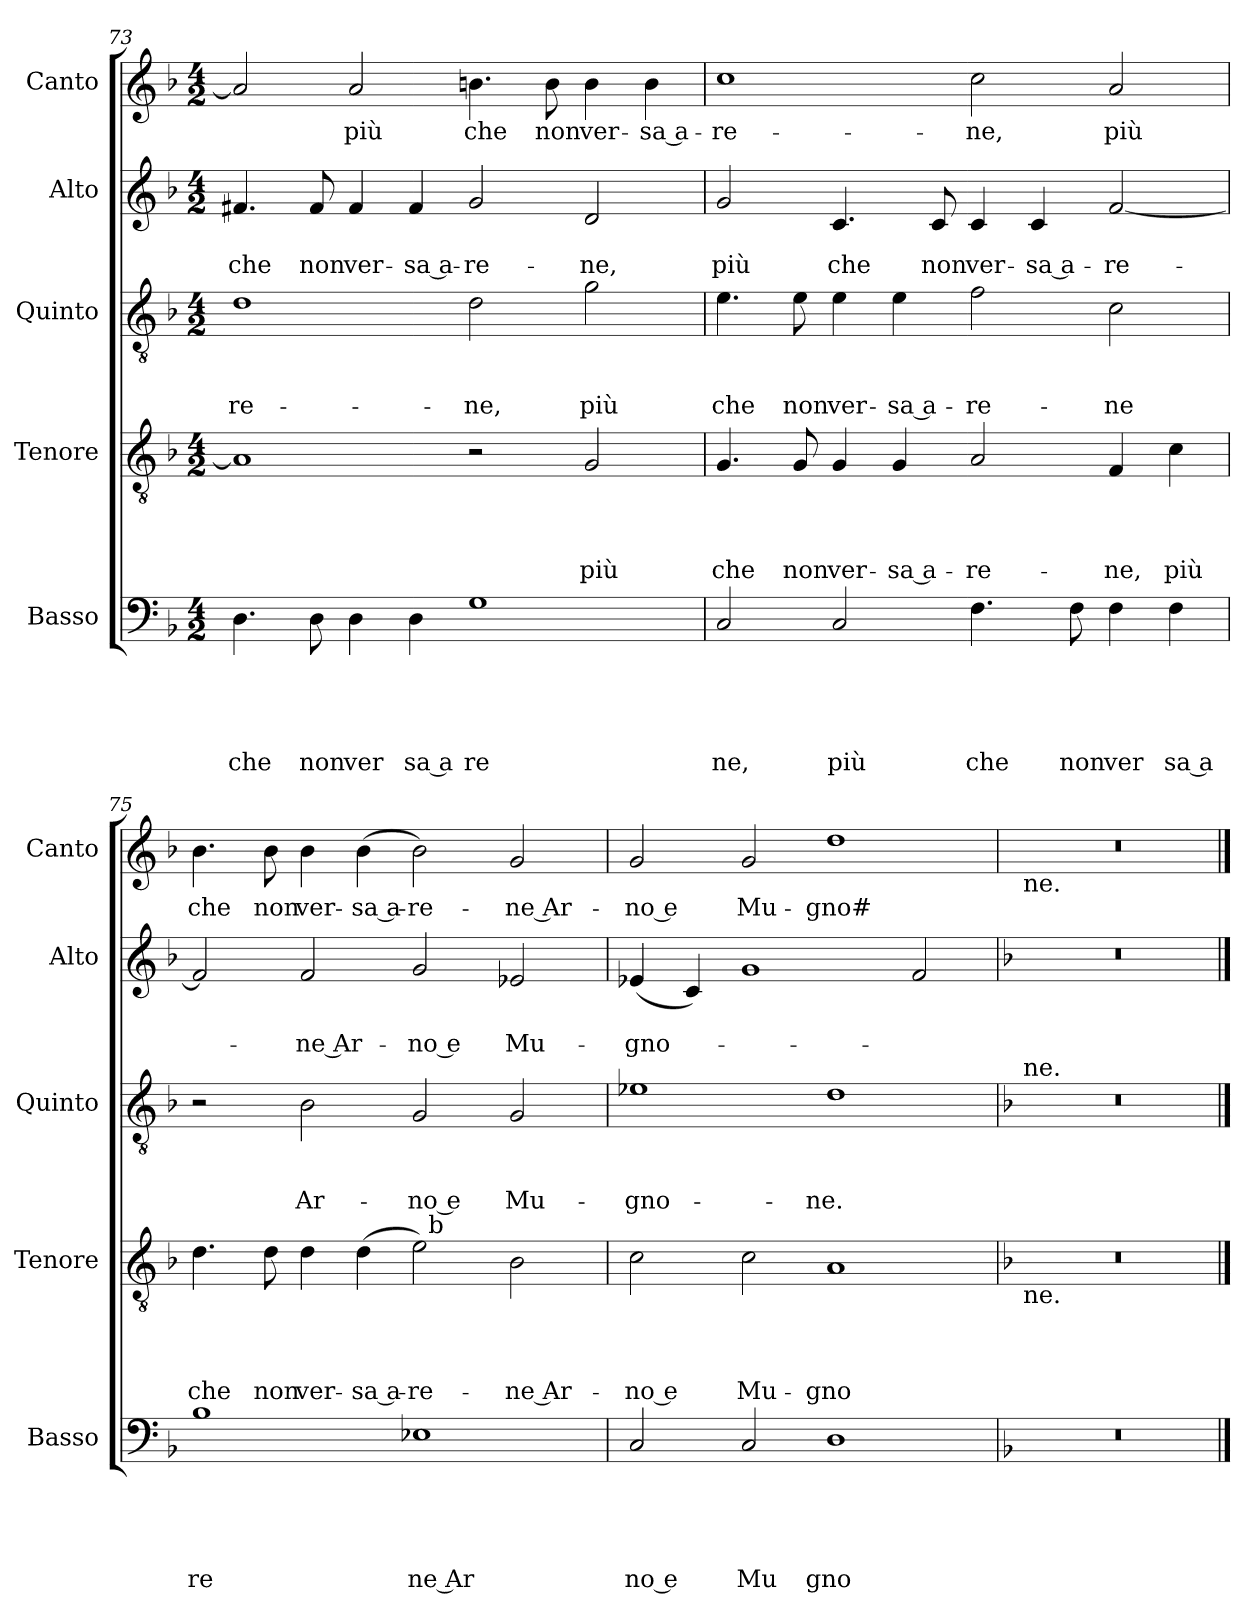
**kern	**text	**text	**text	**text	**text	**kern	**text	**text	**text	**text	**kern	**text	**text	**text	**kern	**text	**text	**kern	**text
*part5	*part5	*part5	*part5	*part5	*part5	*part4	*part4	*part4	*part4	*part4	*part3	*part3	*part3	*part3	*part2	*part2	*part2	*part1	*part1
*staff5	*staff5	*staff5	*staff5	*staff5	*staff5	*staff4	*staff4	*staff4	*staff4	*staff4	*staff3	*staff3	*staff3	*staff3	*staff2	*staff2	*staff2	*staff1	*staff1
*I"Basso	*	*	*	*	*	*I"Tenore	*	*	*	*	*I"Quinto	*	*	*	*I"Alto	*	*	*I"Canto	*
*I'Basso	*	*	*	*	*	*I'Tenore	*	*	*	*	*I'Quinto	*	*	*	*I'Alto	*	*	*I'Canto	*
!!LO:PB:g=z
*clefF4	*	*	*	*	*	*clefGv2	*	*	*	*	*clefGv2	*	*	*	*clefG2	*	*	*clefG2	*
*k[b-]	*	*	*	*	*	*k[b-]	*	*	*	*	*k[b-]	*	*	*	*k[b-]	*	*	*k[b-]	*
*F:	*	*	*	*	*	*F:	*	*	*	*	*F:	*	*	*	*F:	*	*	*F:	*
*M4/2	*	*	*	*	*	*M4/2	*	*	*	*	*M4/2	*	*	*	*M4/2	*	*	*M4/2	*
=73	=73	=73	=73	=73	=73	=73	=73	=73	=73	=73	=73	=73	=73	=73	=73	=73	=73	=73	=73
!	!	!	!	!	!LO:LY:b	!	!	!	!	!	!	!	!	!LO:LY:b	!	!	!LO:LY:b	!	!
4.D\	.	.	.	.	che	1A]	.	.	.	.	1d	.	.	-re-	4.f#X/	.	che	2a/]	.
!	!	!	!	!	!LO:LY:b	!	!	!	!	!	!	!	!	!	!	!	!LO:LY:b	!	!
8D\	.	.	.	.	non	.	.	.	.	.	.	.	.	.	8f#/	.	non	.	.
!	!	!	!	!	!LO:LY:b	!	!	!	!	!	!	!	!	!	!	!	!LO:LY:b	!	!LO:LY:b
4D\	.	.	.	.	ver	.	.	.	.	.	.	.	.	.	4f#/	.	ver-	2a/	più
!	!	!	!	!	!LO:LY:b:rj	!	!	!	!	!	!	!	!	!	!	!	!LO:LY:b:rj	!	!
4D\	.	.	.	.	sa a	.	.	.	.	.	.	.	.	.	4f#/	.	-sa a-	.	.
!	!	!	!	!	!LO:LY:b	!	!	!	!	!	!	!	!	!LO:LY:b	!	!	!LO:LY:b	!	!LO:LY:b
1G	.	.	.	.	re	2r	.	.	.	.	2d\	.	.	-ne,	2g/	.	-re-	4.bn\	che
!	!	!	!	!	!	!	!	!	!	!	!	!	!	!	!	!	!	!	!LO:LY:b
.	.	.	.	.	.	.	.	.	.	.	.	.	.	.	.	.	.	8b\	non
!	!	!	!	!	!	!	!	!	!	!LO:LY:b	!	!	!	!LO:LY:b	!	!	!LO:LY:b	!	!LO:LY:b
.	.	.	.	.	.	2G/	.	.	.	più	2g\	.	.	più	2d/	.	-ne,	4b\	ver-
!	!	!	!	!	!	!	!	!	!	!	!	!	!	!	!	!	!	!	!LO:LY:b:rj
.	.	.	.	.	.	.	.	.	.	.	.	.	.	.	.	.	.	4b\	-sa a-
=74	=74	=74	=74	=74	=74	=74	=74	=74	=74	=74	=74	=74	=74	=74	=74	=74	=74	=74	=74
!	!	!	!	!	!LO:LY:b	!	!	!	!	!LO:LY:b	!	!	!	!LO:LY:b	!	!	!LO:LY:b	!	!LO:LY:b
2C/	.	.	.	.	ne,	4.G/	.	.	.	che	4.e\	.	.	che	2g/	.	più	1cc	-re-
!	!	!	!	!	!	!	!	!	!	!LO:LY:b	!	!	!	!LO:LY:b	!	!	!	!	!
.	.	.	.	.	.	8G/	.	.	.	non	8e\	.	.	non	.	.	.	.	.
!	!	!	!	!	!LO:LY:b	!	!	!	!	!LO:LY:b	!	!	!	!LO:LY:b	!	!	!LO:LY:b	!	!
2C/	.	.	.	.	più	4G/	.	.	.	ver-	4e\	.	.	ver-	4.c/	.	che	.	.
!	!	!	!	!	!	!	!	!	!	!LO:LY:b:rj	!	!	!	!LO:LY:b:rj	!	!	!	!	!
.	.	.	.	.	.	4G/	.	.	.	-sa a-	4e\	.	.	-sa a-	.	.	.	.	.
!	!	!	!	!	!	!	!	!	!	!	!	!	!	!	!	!	!LO:LY:b	!	!
.	.	.	.	.	.	.	.	.	.	.	.	.	.	.	8c/	.	non	.	.
!	!	!	!	!	!LO:LY:b	!	!	!	!	!LO:LY:b	!	!	!	!LO:LY:b	!	!	!LO:LY:b	!	!LO:LY:b
4.F\	.	.	.	.	che	2A/	.	.	.	-re-	2f\	.	.	-re-	4c/	.	ver-	2cc\	-ne,
!	!	!	!	!	!	!	!	!	!	!	!	!	!	!	!	!	!LO:LY:b:rj	!	!
.	.	.	.	.	.	.	.	.	.	.	.	.	.	.	4c/	.	-sa a-	.	.
!	!	!	!	!	!LO:LY:b	!	!	!	!	!	!	!	!	!	!	!	!	!	!
8F\	.	.	.	.	non	.	.	.	.	.	.	.	.	.	.	.	.	.	.
!	!	!	!	!	!LO:LY:b	!	!	!	!	!LO:LY:b	!	!	!	!LO:LY:b	!	!	!LO:LY:b	!	!LO:LY:b
4F\	.	.	.	.	ver	4F/	.	.	.	-ne,	2c\	.	.	-ne	[<2f/	.	-re-	2a/	più
!	!	!	!	!	!LO:LY:b:rj	!	!	!	!	!LO:LY:b	!	!	!	!	!	!	!	!	!
4F\	.	.	.	.	sa a	4c\	.	.	.	più	.	.	.	.	.	.	.	.	.
=75	=75	=75	=75	=75	=75	=75	=75	=75	=75	=75	=75	=75	=75	=75	=75	=75	=75	=75	=75
!	!	!	!	!	!LO:LY:b	!	!	!	!	!LO:LY:b	!	!	!	!	!	!	!	!	!LO:LY:b
*	*	*	*	*	*	*^	*	*	*	*	*	*	*	*	*	*	*	*	*
1B-	.	.	.	.	re	4.d\	1ryy	.	.	.	che	2r	.	.	.	2f/]	.	.	4.b-\	che
!	!	!	!	!	!	!	!	!	!	!	!LO:LY:b	!	!	!	!	!	!	!	!	!LO:LY:b
.	.	.	.	.	.	8d\	.	.	.	.	non	.	.	.	.	.	.	.	8b-\	non
!	!	!	!	!	!	!	!	!	!	!	!LO:LY:b	!	!	!	!LO:LY:b	!	!	!LO:LY:b:rj	!	!LO:LY:b
.	.	.	.	.	.	4d\	.	.	.	.	ver-	2B-\	.	.	Ar-	2f/	.	-ne Ar-	4b-\	ver-
!	!	!	!	!	!	!	!	!	!	!	!LO:LY:b:rj	!	!	!	!	!	!	!	!	!LO:LY:b:rj
.	.	.	.	.	.	(<4d\	.	.	.	.	-sa a-	.	.	.	.	.	.	.	(<4b-\	-sa a-
!	!	!	!	!	!LO:LY:b:rj	!	!	!	!	!	!LO:LY:b	!	!	!	!LO:LY:b:rj	!	!	!LO:LY:b:rj	!	!LO:LY:b
1E-X	.	.	.	.	ne Ar	2e\)	32ryy	.	.	.	-re-	2G/	.	.	-no e	2g/	.	-no e	2b-\)	-re-
!	!	!	!	!	!	!	!LO:TX:a:t=b	!	!	!	!	!	!	!	!	!	!	!	!	!
.	.	.	.	.	.	.	2ryy	.	.	.	.	.	.	.	.	.	.	.	.	.
!	!	!	!	!	!	!	!	!	!	!	!LO:LY:b:rj	!	!	!	!LO:LY:b	!	!	!LO:LY:b	!	!LO:LY:b:rj
.	.	.	.	.	.	2B-\	.	.	.	.	-ne Ar-	2G/	.	.	Mu-	2e-X/	.	Mu-	2g/	-ne Ar-
.	.	.	.	.	.	.	4...ryy	.	.	.	.	.	.	.	.	.	.	.	.	.
=76	=76	=76	=76	=76	=76	=76	=76	=76	=76	=76	=76	=76	=76	=76	=76	=76	=76	=76	=76	=76
!	!	!	!	!	!LO:LY:b:rj	!	!	!	!	!	!LO:LY:b:rj	!	!	!	!LO:LY:b	!	!	!LO:LY:b	!	!LO:LY:b:rj
*	*	*	*	*	*	*v	*v	*	*	*	*	*	*	*	*	*	*	*	*	*
2C/	.	.	.	.	no e	2c\	.	.	.	-no e	1e-X	.	.	-gno-	(4e-X/	.	-gno-	2g/	-no e
.	.	.	.	.	.	.	.	.	.	.	.	.	.	.	4c/)	.	.	.	.
!	!	!	!	!	!LO:LY:b	!	!	!	!	!LO:LY:b	!	!	!	!	!	!	!	!	!LO:LY:b
2C/	.	.	.	.	Mu	2c\	.	.	.	Mu-	.	.	.	.	1g	.	.	2g/	Mu-
!	!	!	!	!	!LO:LY:b	!	!	!	!	!LO:LY:b	!	!	!	!LO:LY:b	!	!	!	!	!LO:LY:b
1D	.	.	.	.	gno	1A	.	.	.	-gno-	1d	.	.	-ne.	.	.	.	1dd	-gno#-
.	.	.	.	.	.	.	.	.	.	.	.	.	.	.	2f/	.	.	.	.
=77	=77	=77	=77	=77	=77	=77	=77	=77	=77	=77	=77	=77	=77	=77	=77	=77	=77	=77	=77
*	*	*	*	*	*	*	*	*	*	*	*	*	*	*	*	*	*	*k[]	*
*	*	*	*	*	*	*	*	*	*	*	*	*	*	*	*	*	*	*C:	*
!	!	!	!	!	!	!	!	!	!	!	!	!	!	!	!	!	!	!LO:TX:b:t=ne.	!
!	!	!	!	!	!	!	!	!	!	!	!LO:TX:a:t=ne.	!	!	!	!	!	!	!	!
!	!	!	!	!	!	!LO:TX:b:t=ne.	!	!	!	!	!	!	!	!	!	!	!	!	!
0r	.	.	.	.	.	0r	.	.	.	.	0r	.	.	.	0r	.	.	0r	.
==	==	==	==	==	==	==	==	==	==	==	==	==	==	==	==	==	==	==	==
*-	*-	*-	*-	*-	*-	*-	*-	*-	*-	*-	*-	*-	*-	*-	*-	*-	*-	*-	*-
